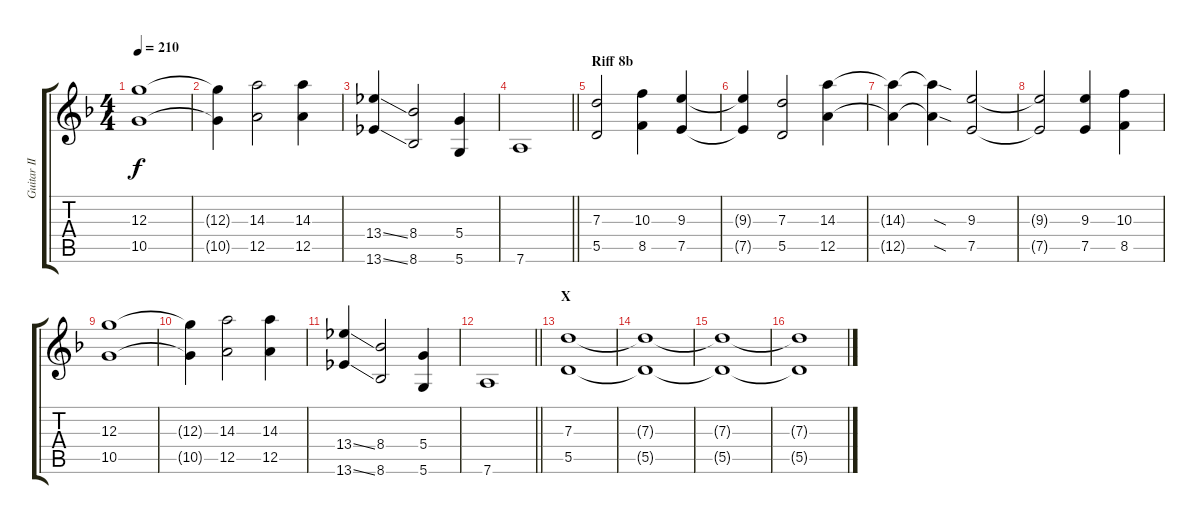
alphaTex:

\track ("Guitar II [Left]" "Guitar II ") {instrument distortionguitar}
\staff {score tabs}
\tuning (E4 B3 G3 D3 A2 D2) {hide}
\ts (4 4)
\tempo 210
\clef g2
\ks dminor
(12.3 10.5).1{dy f} |
(12.3{t} 10.5{t}).4 (14.3 12.5).2 (14.3 12.5).4 |
(13.4{ss} 13.6{ss}).4 (8.4 8.6).2 (5.4 5.6).4 |
\barLineRight lightlight
7.6.1 |
\section ("" "Riff 8b")
(7.3 5.5).2{volume 8 balance 8} (10.3 8.5).4 (9.3 7.5).4 |
(9.3{t} 7.5{t}).4 (7.3 5.5).2 (14.3 12.5).4 |
(14.3{t} 12.5{t}).4 (14.3{sod t} 12.5{sod t}).4 (9.3 7.5).2 |
(9.3{t} 7.5{t}).2 (9.3 7.5).4 (10.3 8.5).4 |
(12.3 10.5).1 |
(12.3{t} 10.5{t}).4 (14.3 12.5).2 (14.3 12.5).4 |
(13.4{ss} 13.6{ss}).4 (8.4 8.6).2 (5.4 5.6).4 |
\barLineRight lightlight
7.6.1 |
\section ("" "X")
(7.3 5.5).1 |
(7.3{t} 5.5{t}).1{volume 6} |
(7.3{t} 5.5{t}).1{volume 3} |
(7.3{t} 5.5{t}).1{volume 0}
